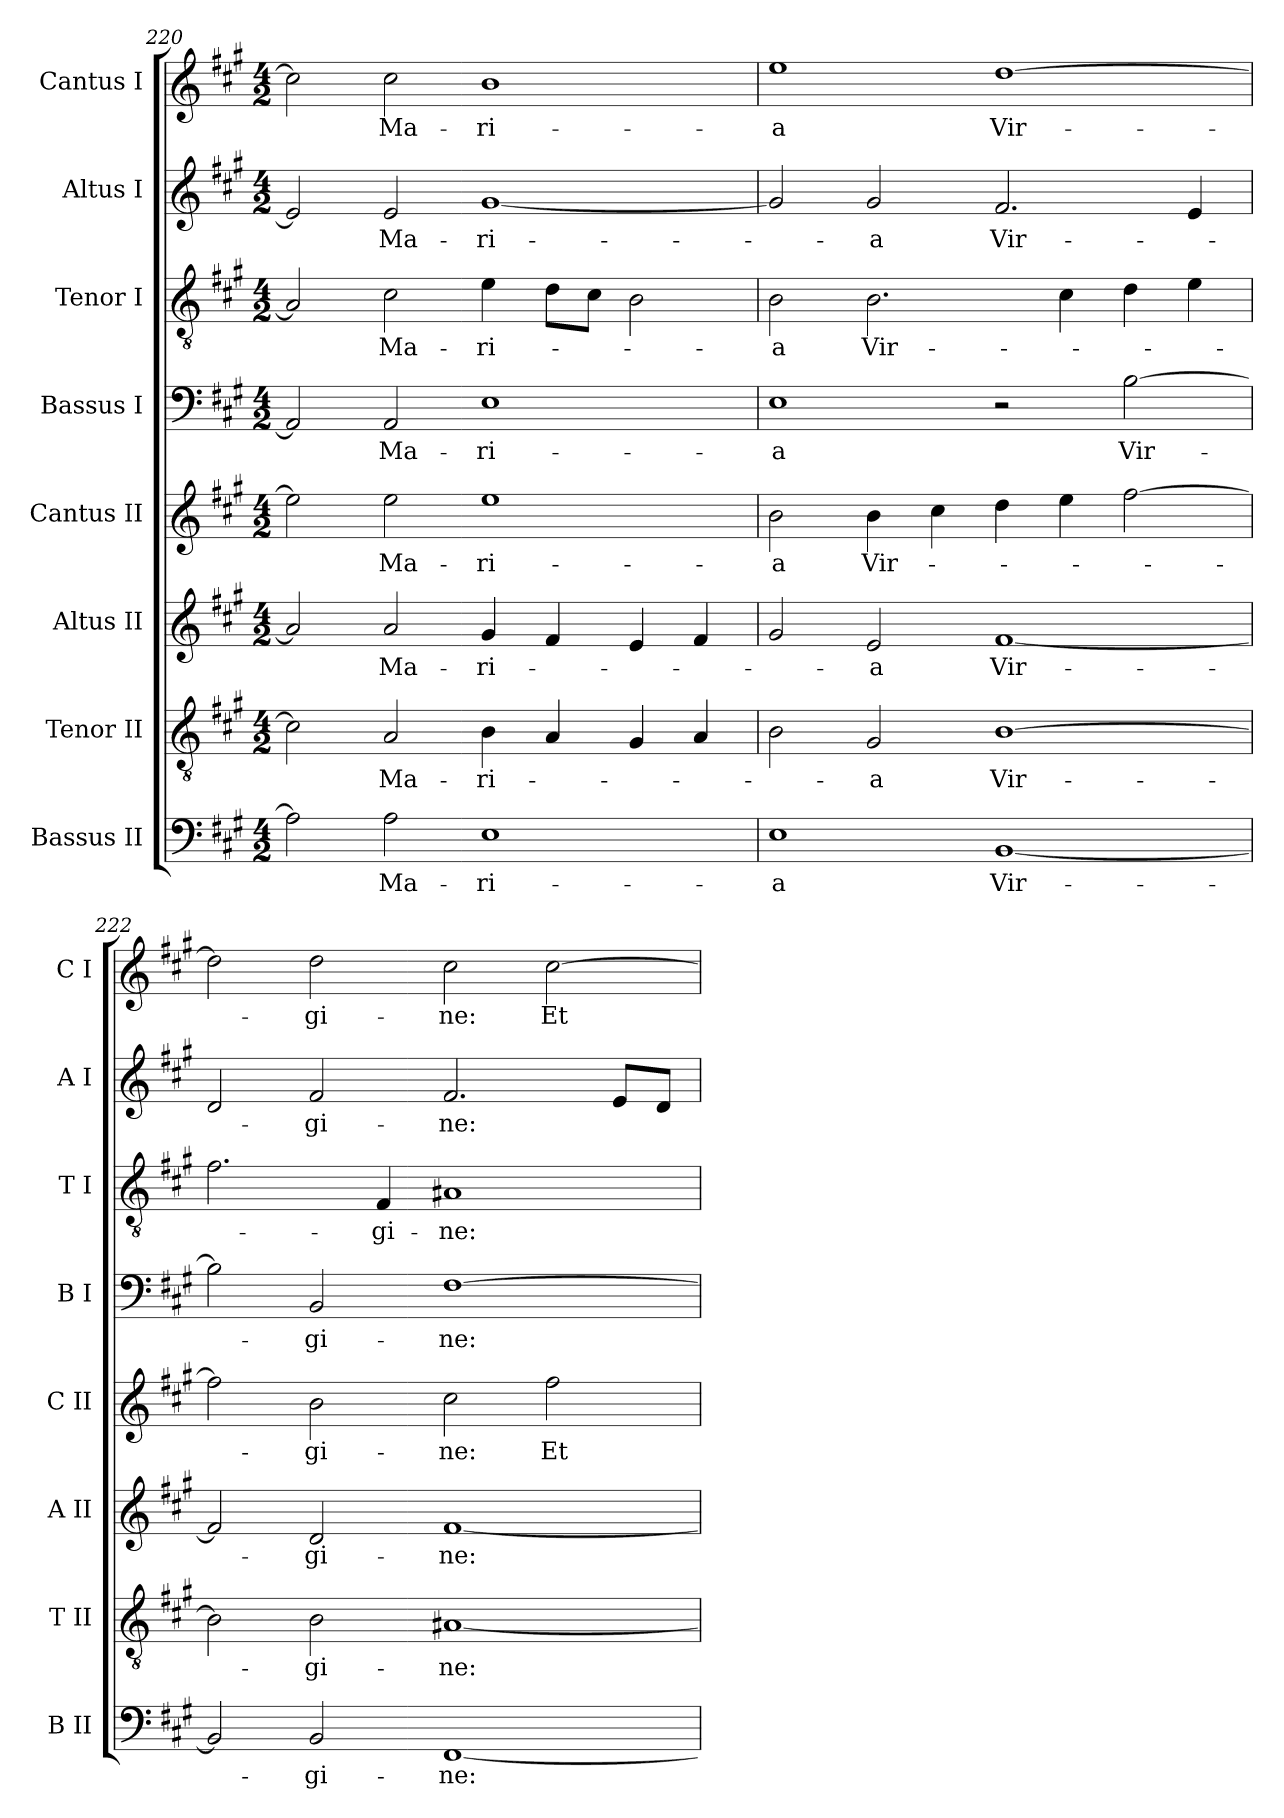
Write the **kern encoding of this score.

**kern	**text	**kern	**text	**kern	**text	**kern	**text	**kern	**text	**kern	**text	**kern	**text	**kern	**text
*part8	*part8	*part7	*part7	*part6	*part6	*part5	*part5	*part4	*part4	*part3	*part3	*part2	*part2	*part1	*part1
*staff8	*staff8	*staff7	*staff7	*staff6	*staff6	*staff5	*staff5	*staff4	*staff4	*staff3	*staff3	*staff2	*staff2	*staff1	*staff1
*I"Bassus II	*	*I"Tenor II	*	*I"Altus II	*	*I"Cantus II	*	*I"Bassus I	*	*I"Tenor I	*	*I"Altus I	*	*I"Cantus I	*
*I'B II	*	*I'T II	*	*I'A II	*	*I'C II	*	*I'B I	*	*I'T I	*	*I'A I	*	*I'C I	*
*clefF4	*	*clefGv2	*	*clefG2	*	*clefG2	*	*clefF4	*	*clefGv2	*	*clefG2	*	*clefG2	*
*k[f#c#g#]	*	*k[f#c#g#]	*	*k[f#c#g#]	*	*k[f#c#g#]	*	*k[f#c#g#]	*	*k[f#c#g#]	*	*k[f#c#g#]	*	*k[f#c#g#]	*
*A:	*	*A:	*	*A:	*	*A:	*	*A:	*	*A:	*	*A:	*	*A:	*
*M4/2	*	*M4/2	*	*M4/2	*	*M4/2	*	*M4/2	*	*M4/2	*	*M4/2	*	*M4/2	*
=220	=220	=220	=220	=220	=220	=220	=220	=220	=220	=220	=220	=220	=220	=220	=220
2A\]	.	2c#\]	.	2a/]	.	2ee\]	.	2AA/]	.	2A/]	.	2e/]	.	2cc#\]	.
2A\	Ma-	2A/	Ma-	2a/	Ma-	2ee\	Ma-	2AA/	Ma-	2c#\	Ma-	2e/	Ma-	2cc#\	Ma-
1E	-ri-	4B\	-ri-	4g#/	-ri-	1ee	-ri-	1E	-ri-	4e\	-ri-	[1g#	-ri-	1b	-ri-
.	.	4A/	.	4f#/	.	.	.	.	.	8d\L	.	.	.	.	.
.	.	.	.	.	.	.	.	.	.	8c#\J	.	.	.	.	.
.	.	4G#/	.	4e/	.	.	.	.	.	2B\	.	.	.	.	.
.	.	4A/	.	4f#/	.	.	.	.	.	.	.	.	.	.	.
!!LO:LB:g=z
=221	=221	=221	=221	=221	=221	=221	=221	=221	=221	=221	=221	=221	=221	=221	=221
1E	-a	2B\	.	2g#/	.	2b\	-a	1E	-a	2B\	-a	2g#/]	.	1ee	-a
.	.	2G#/	-a	2e/	-a	4b\	Vir-	.	.	2.B\	Vir-	2g#/	-a	.	.
.	.	.	.	.	.	4cc#\	.	.	.	.	.	.	.	.	.
[1BB	Vir-	[1B	Vir-	[1f#	Vir-	4dd\	.	2r	.	.	.	2.f#/	Vir-	[1dd	Vir-
.	.	.	.	.	.	4ee\	.	.	.	4c#\	.	.	.	.	.
.	.	.	.	.	.	[2ff#\	.	[2B\	Vir-	4d\	.	.	.	.	.
.	.	.	.	.	.	.	.	.	.	4e\	.	4e/	.	.	.
=222	=222	=222	=222	=222	=222	=222	=222	=222	=222	=222	=222	=222	=222	=222	=222
2BB/]	.	2B\]	.	2f#/]	.	2ff#\]	.	2B\]	.	2.f#\	.	2d/	.	2dd\]	.
2BB/	-gi-	2B\	-gi-	2d/	-gi-	2b\	-gi-	2BB/	-gi-	.	.	2f#/	-gi-	2dd\	-gi-
.	.	.	.	.	.	.	.	.	.	4F#/	-gi-	.	.	.	.
[1FF#	-ne:	[1A#X	-ne:	[1f#	-ne:	2cc#\	-ne:	[1F#	-ne:	1A#X	-ne:	2.f#/	-ne:	2cc#\	-ne:
.	.	.	.	.	.	2ff#\	Et	.	.	.	.	.	.	[2cc#\	Et
.	.	.	.	.	.	.	.	.	.	.	.	8e/L	.	.	.
.	.	.	.	.	.	.	.	.	.	.	.	8d/J	.	.	.
=	=	=	=	=	=	=	=	=	=	=	=	=	=	=	=
*-	*-	*-	*-	*-	*-	*-	*-	*-	*-	*-	*-	*-	*-	*-	*-
